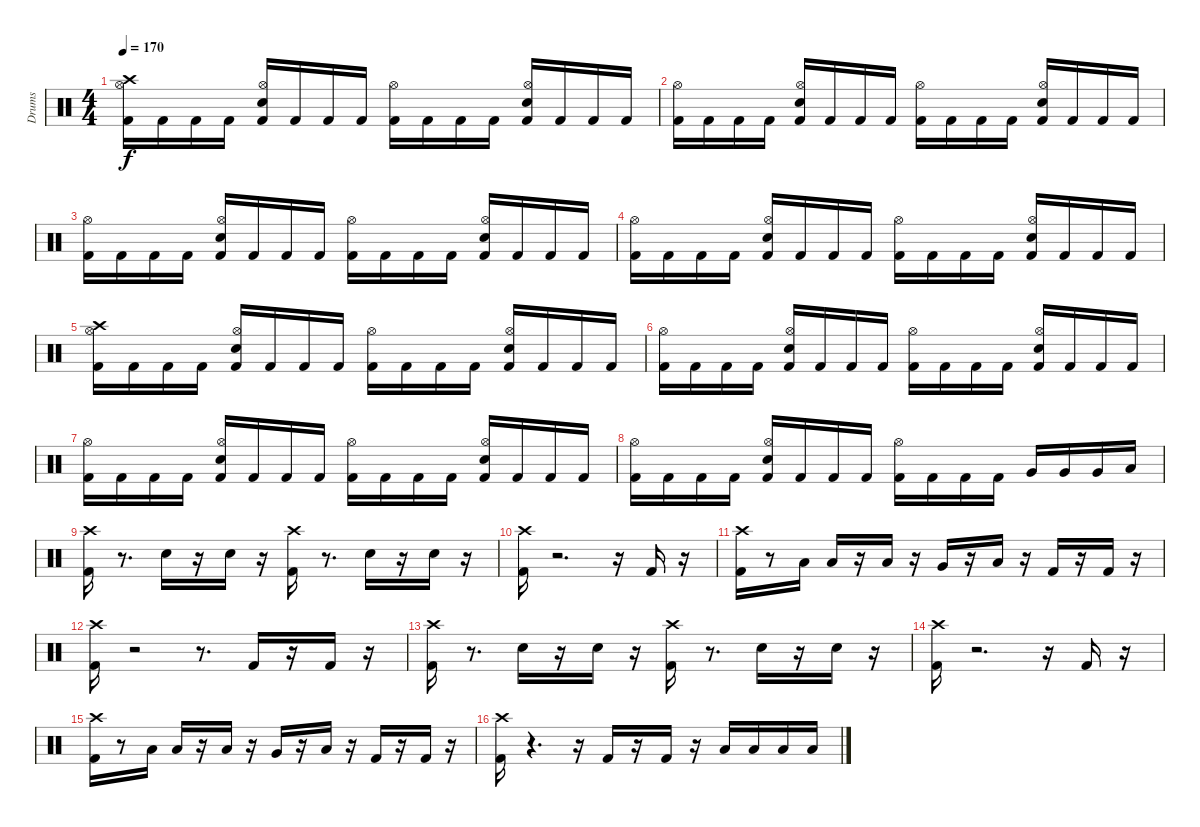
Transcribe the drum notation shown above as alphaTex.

\track ("Drums" "Drums") {instrument percussion}
\staff {score}
\articulation defaults
\ts (4 4)
\tempo 170
\clef neutral
\ks c
("Kick (hit) 2" "Hi-Hat (open)" "Crash high (hit)").16{dy f} "Kick (hit) 2".16 "Kick (hit) 2".16 "Kick (hit) 2".16 ("Kick (hit) 2" "Snare (hit) 2" "Hi-Hat (open)").16 "Kick (hit) 2".16 "Kick (hit) 2".16 "Kick (hit) 2".16 ("Kick (hit) 2" "Hi-Hat (open)").16 "Kick (hit) 2".16 "Kick (hit) 2".16 "Kick (hit) 2".16 ("Kick (hit) 2" "Snare (hit) 2" "Hi-Hat (open)").16 "Kick (hit) 2".16 "Kick (hit) 2".16 "Kick (hit) 2".16 |
("Hi-Hat (open)" "Kick (hit) 2").16 "Kick (hit) 2".16 "Kick (hit) 2".16 "Kick (hit) 2".16 ("Kick (hit) 2" "Snare (hit) 2" "Hi-Hat (open)").16 "Kick (hit) 2".16 "Kick (hit) 2".16 "Kick (hit) 2".16 ("Kick (hit) 2" "Hi-Hat (open)").16 "Kick (hit) 2".16 "Kick (hit) 2".16 "Kick (hit) 2".16 ("Kick (hit) 2" "Snare (hit) 2" "Hi-Hat (open)").16 "Kick (hit) 2".16 "Kick (hit) 2".16 "Kick (hit) 2".16 |
("Hi-Hat (open)" "Kick (hit) 2").16 "Kick (hit) 2".16 "Kick (hit) 2".16 "Kick (hit) 2".16 ("Kick (hit) 2" "Snare (hit) 2" "Hi-Hat (open)").16 "Kick (hit) 2".16 "Kick (hit) 2".16 "Kick (hit) 2".16 ("Kick (hit) 2" "Hi-Hat (open)").16 "Kick (hit) 2".16 "Kick (hit) 2".16 "Kick (hit) 2".16 ("Kick (hit) 2" "Snare (hit) 2" "Hi-Hat (open)").16 "Kick (hit) 2".16 "Kick (hit) 2".16 "Kick (hit) 2".16 |
("Hi-Hat (open)" "Kick (hit) 2").16 "Kick (hit) 2".16 "Kick (hit) 2".16 "Kick (hit) 2".16 ("Kick (hit) 2" "Snare (hit) 2" "Hi-Hat (open)").16 "Kick (hit) 2".16 "Kick (hit) 2".16 "Kick (hit) 2".16 ("Kick (hit) 2" "Hi-Hat (open)").16 "Kick (hit) 2".16 "Kick (hit) 2".16 "Kick (hit) 2".16 ("Kick (hit) 2" "Snare (hit) 2" "Hi-Hat (open)").16 "Kick (hit) 2".16 "Kick (hit) 2".16 "Kick (hit) 2".16 |
("Kick (hit) 2" "Hi-Hat (open)" "Crash high (hit)").16 "Kick (hit) 2".16 "Kick (hit) 2".16 "Kick (hit) 2".16 ("Kick (hit) 2" "Snare (hit) 2" "Hi-Hat (open)").16 "Kick (hit) 2".16 "Kick (hit) 2".16 "Kick (hit) 2".16 ("Kick (hit) 2" "Hi-Hat (open)").16 "Kick (hit) 2".16 "Kick (hit) 2".16 "Kick (hit) 2".16 ("Kick (hit) 2" "Snare (hit) 2" "Hi-Hat (open)").16 "Kick (hit) 2".16 "Kick (hit) 2".16 "Kick (hit) 2".16 |
("Hi-Hat (open)" "Kick (hit) 2").16 "Kick (hit) 2".16 "Kick (hit) 2".16 "Kick (hit) 2".16 ("Kick (hit) 2" "Snare (hit) 2" "Hi-Hat (open)").16 "Kick (hit) 2".16 "Kick (hit) 2".16 "Kick (hit) 2".16 ("Kick (hit) 2" "Hi-Hat (open)").16 "Kick (hit) 2".16 "Kick (hit) 2".16 "Kick (hit) 2".16 ("Kick (hit) 2" "Snare (hit) 2" "Hi-Hat (open)").16 "Kick (hit) 2".16 "Kick (hit) 2".16 "Kick (hit) 2".16 |
("Hi-Hat (open)" "Kick (hit) 2").16 "Kick (hit) 2".16 "Kick (hit) 2".16 "Kick (hit) 2".16 ("Kick (hit) 2" "Snare (hit) 2" "Hi-Hat (open)").16 "Kick (hit) 2".16 "Kick (hit) 2".16 "Kick (hit) 2".16 ("Kick (hit) 2" "Hi-Hat (open)").16 "Kick (hit) 2".16 "Kick (hit) 2".16 "Kick (hit) 2".16 ("Kick (hit) 2" "Snare (hit) 2" "Hi-Hat (open)").16 "Kick (hit) 2".16 "Kick (hit) 2".16 "Kick (hit) 2".16 |
("Hi-Hat (open)" "Kick (hit) 2").16 "Kick (hit) 2".16 "Kick (hit) 2".16 "Kick (hit) 2".16 ("Kick (hit) 2" "Snare (hit) 2" "Hi-Hat (open)").16 "Kick (hit) 2".16 "Kick (hit) 2".16 "Kick (hit) 2".16 ("Kick (hit) 2" "Hi-Hat (open)").16 "Kick (hit) 2".16 "Kick (hit) 2".16 "Kick (hit) 2".16 "Very Low Tom (hit)".16 "Very Low Tom (hit)".16 "Very Low Tom (hit)".16 "Low Floor Tom (hit)".16 |
("Kick (hit) 2" "Crash high (hit)").16 r.8{d} "Snare (hit) 2".16 r.16 "Snare (hit) 2".16 r.16 ("Kick (hit) 2" "Crash high (hit)").16 r.8{d} "Snare (hit) 2".16 r.16 "Snare (hit) 2".16 r.16 |
("Kick (hit) 2" "Crash high (hit)").16 r.2{d} r.16 "Kick (hit) 2".16 r.16 |
("Kick (hit) 2" "Crash high (hit)").16 r.8 "Low Tom (hit)".16 "Low Tom (hit)".16 r.16 "Low Tom (hit)".16 r.16 "Very Low Tom (hit)".16 r.16 "Low Floor Tom (hit)".16 r.16 "Kick (hit) 2".16 r.16 "Kick (hit) 2".16 r.16 |
("Kick (hit) 2" "Crash high (hit)").16 r.2 r.8{d} "Kick (hit) 2".16 r.16 "Kick (hit) 2".16 r.16 |
("Kick (hit) 2" "Crash high (hit)").16 r.8{d} "Snare (hit) 2".16 r.16 "Snare (hit) 2".16 r.16 ("Kick (hit) 2" "Crash high (hit)").16 r.8{d} "Snare (hit) 2".16 r.16 "Snare (hit) 2".16 r.16 |
("Kick (hit) 2" "Crash high (hit)").16 r.2{d} r.16 "Kick (hit) 2".16 r.16 |
("Kick (hit) 2" "Crash high (hit)").16 r.8 "Low Tom (hit)".16 "Low Tom (hit)".16 r.16 "Low Tom (hit)".16 r.16 "Very Low Tom (hit)".16 r.16 "Low Floor Tom (hit)".16 r.16 "Kick (hit) 2".16 r.16 "Kick (hit) 2".16 r.16 |
("Kick (hit) 2" "Crash high (hit)").16 r.4{d} r.16 "Kick (hit) 2".16 r.16 "Kick (hit) 2".16 r.16 "Low Tom (hit)".16 "Low Tom (hit)".16 "Low Tom (hit)".16 "Low Tom (hit)".16
